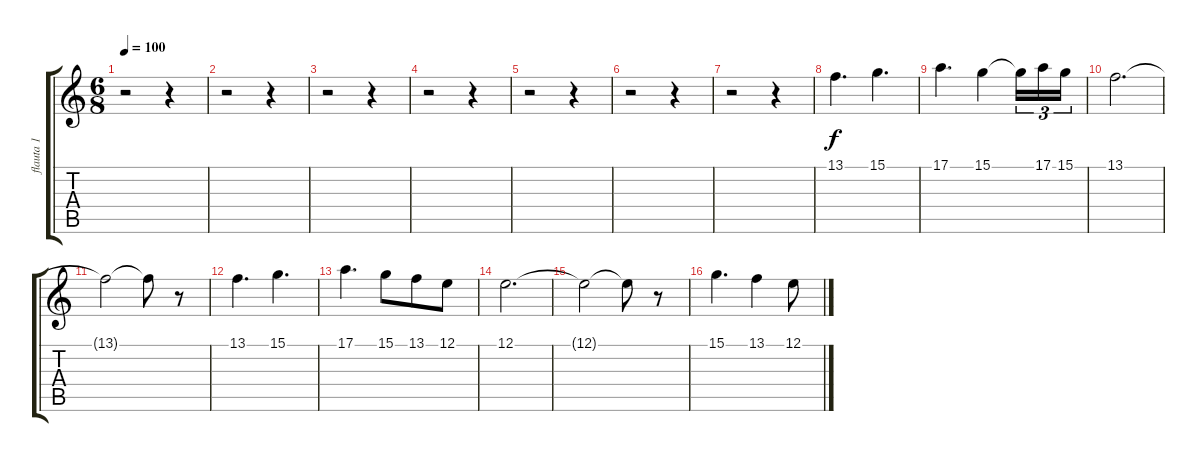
\track ("flauta 1" "flauta 1") {instrument piccolo}
\staff {score tabs}
\tuning (E4 B3 G3 D3 A2 E2) {hide}
\ts (6 8)
\tempo 100
\clef g2
\ks c
r.2{dy f} r.4 |
r.2 r.4 |
r.2 r.4 |
r.2 r.4 |
r.2 r.4 |
r.2 r.4 |
r.2 r.4 |
13.1.4{d} 15.1.4{d} |
17.1.4{d} 15.1.4 15.1{t}.16{tu (3 2)} 17.1.16{tu (3 2)} 15.1.16{tu (3 2)} |
13.1.2{d} |
13.1{t}.2 13.1{t}.8 r.8 |
13.1.4{d} 15.1.4{d} |
17.1.4{d} 15.1.8 13.1.8 12.1.8 |
12.1.2{d} |
12.1{t}.2 12.1{t}.8 r.8 |
15.1.4{d} 13.1.4 12.1.8
